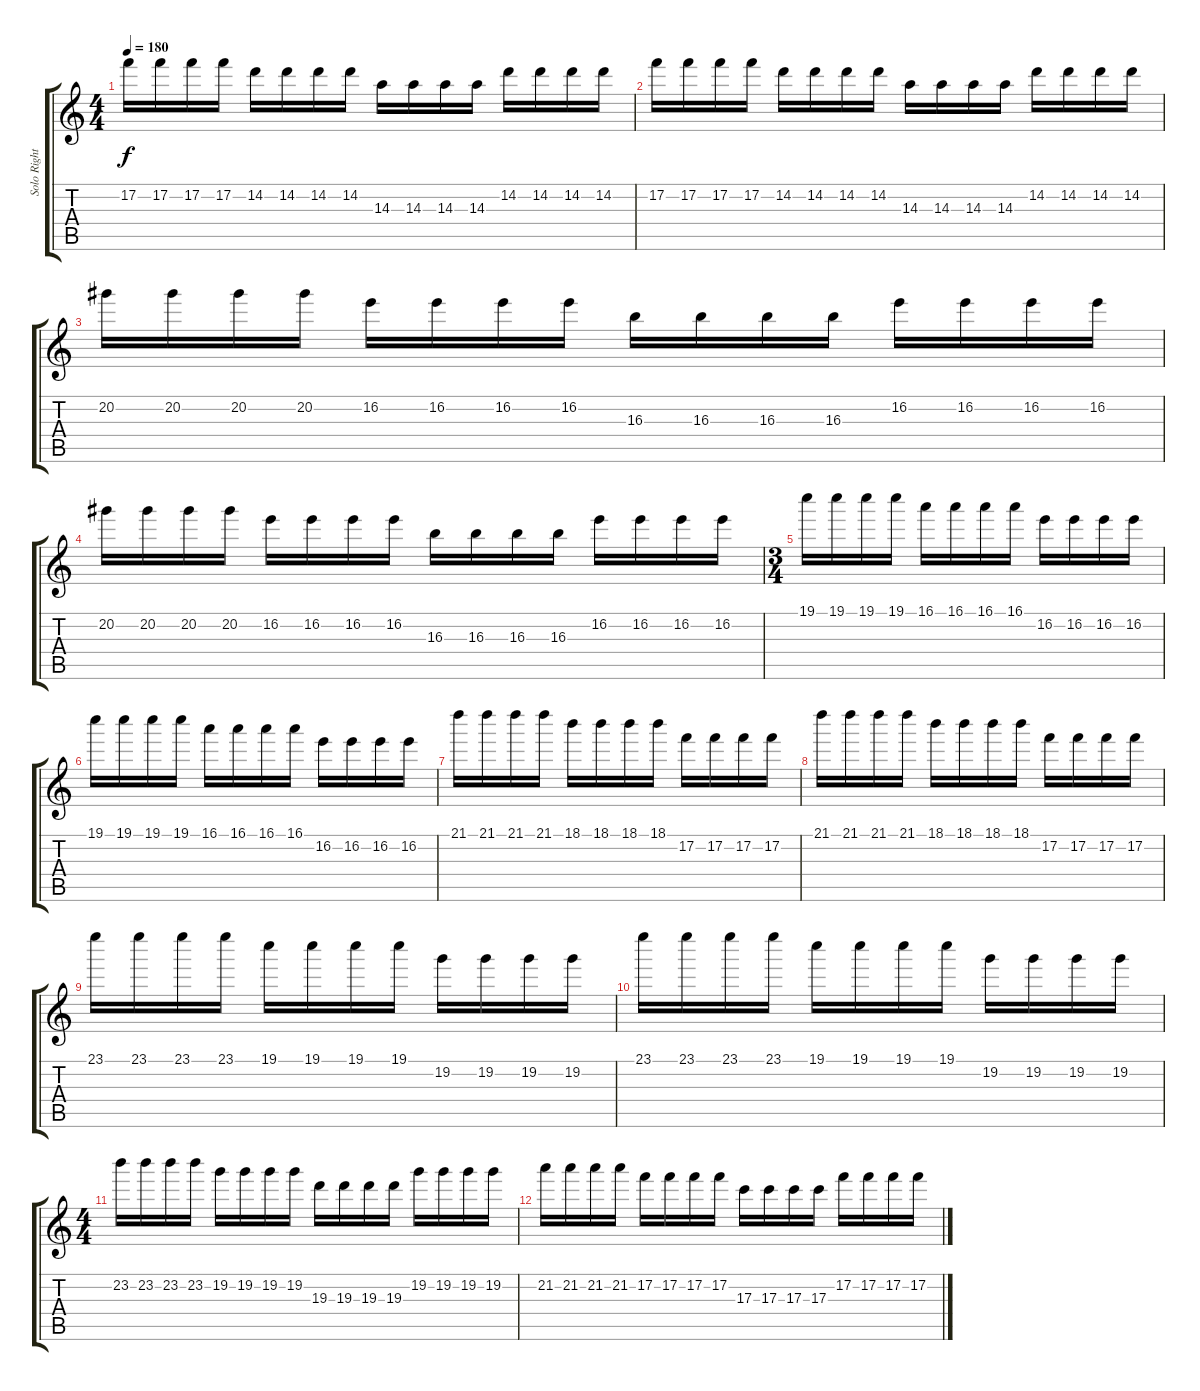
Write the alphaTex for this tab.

\track ("Solo Right" "Solo Right") {instrument distortionguitar}
\staff {score tabs}
\tuning (F4 C4 G3 D3 A2 E2) {hide}
\ts (4 4)
\tempo 180
\clef g2
\ks c
17.2.16{dy f} 17.2.16 17.2.16 17.2.16 14.2.16 14.2.16 14.2.16 14.2.16 14.3.16 14.3.16 14.3.16 14.3.16 14.2.16 14.2.16 14.2.16 14.2.16 |
17.2.16 17.2.16 17.2.16 17.2.16 14.2.16 14.2.16 14.2.16 14.2.16 14.3.16 14.3.16 14.3.16 14.3.16 14.2.16 14.2.16 14.2.16 14.2.16 |
20.2.16 20.2.16 20.2.16 20.2.16 16.2.16 16.2.16 16.2.16 16.2.16 16.3.16 16.3.16 16.3.16 16.3.16 16.2.16 16.2.16 16.2.16 16.2.16 |
20.2.16 20.2.16 20.2.16 20.2.16 16.2.16 16.2.16 16.2.16 16.2.16 16.3.16 16.3.16 16.3.16 16.3.16 16.2.16 16.2.16 16.2.16 16.2.16 |
\ts (3 4)
19.1.16 19.1.16 19.1.16 19.1.16 16.1.16 16.1.16 16.1.16 16.1.16 16.2.16 16.2.16 16.2.16 16.2.16 |
19.1.16 19.1.16 19.1.16 19.1.16 16.1.16 16.1.16 16.1.16 16.1.16 16.2.16 16.2.16 16.2.16 16.2.16 |
21.1.16 21.1.16 21.1.16 21.1.16 18.1.16 18.1.16 18.1.16 18.1.16 17.2.16 17.2.16 17.2.16 17.2.16 |
21.1.16 21.1.16 21.1.16 21.1.16 18.1.16 18.1.16 18.1.16 18.1.16 17.2.16 17.2.16 17.2.16 17.2.16 |
23.1.16 23.1.16 23.1.16 23.1.16 19.1.16 19.1.16 19.1.16 19.1.16 19.2.16 19.2.16 19.2.16 19.2.16 |
23.1.16 23.1.16 23.1.16 23.1.16 19.1.16 19.1.16 19.1.16 19.1.16 19.2.16 19.2.16 19.2.16 19.2.16 |
\ts (4 4)
23.2.16 23.2.16 23.2.16 23.2.16 19.2.16 19.2.16 19.2.16 19.2.16 19.3.16 19.3.16 19.3.16 19.3.16 19.2.16 19.2.16 19.2.16 19.2.16 |
21.2.16 21.2.16 21.2.16 21.2.16 17.2.16 17.2.16 17.2.16 17.2.16 17.3.16 17.3.16 17.3.16 17.3.16 17.2.16 17.2.16 17.2.16 17.2.16
